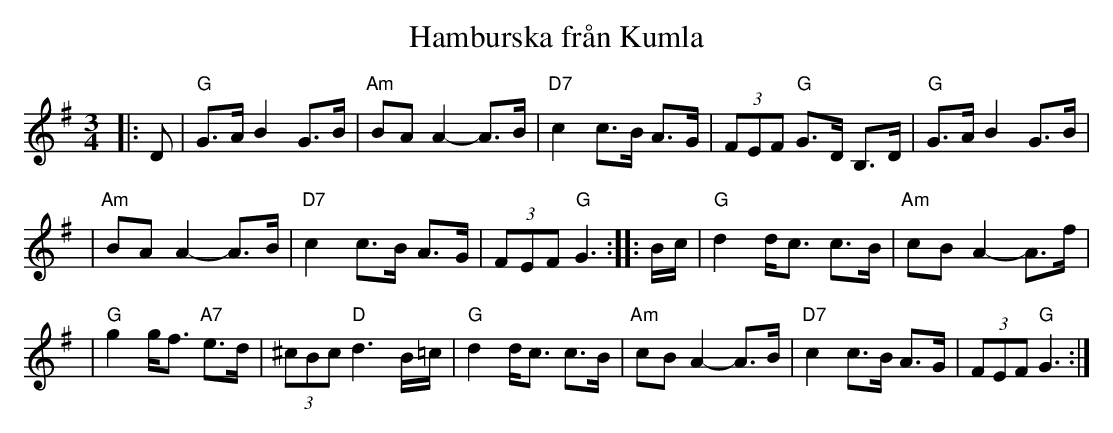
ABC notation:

X:1
T: Hamburska fr\aan Kumla
M: 3/4
L: 1/8
K: G
|: D \
| "G"G>A B2 G>B | "Am"BA A2- A>B \
| "D7"c2 c>B A>G | (3FEF "G"G>D B,>D \
| "G"G>A B2 G>B |
| "Am"BA A2- A>B \
| "D7"c2 c>B A>G | (3FEF "G"G3 :| \
|: B/c/ \
| "G"d2 d<c c>B | "Am"cB A2- A>f |
| "G"g2 g<f "A7"e>d | (3^cBc "D"d3 B/=c/ \
| "G"d2 d<c c>B | "Am"cB A2- A>B \
| "D7"c2 c>B A>G | (3FEF "G"G3 :|
